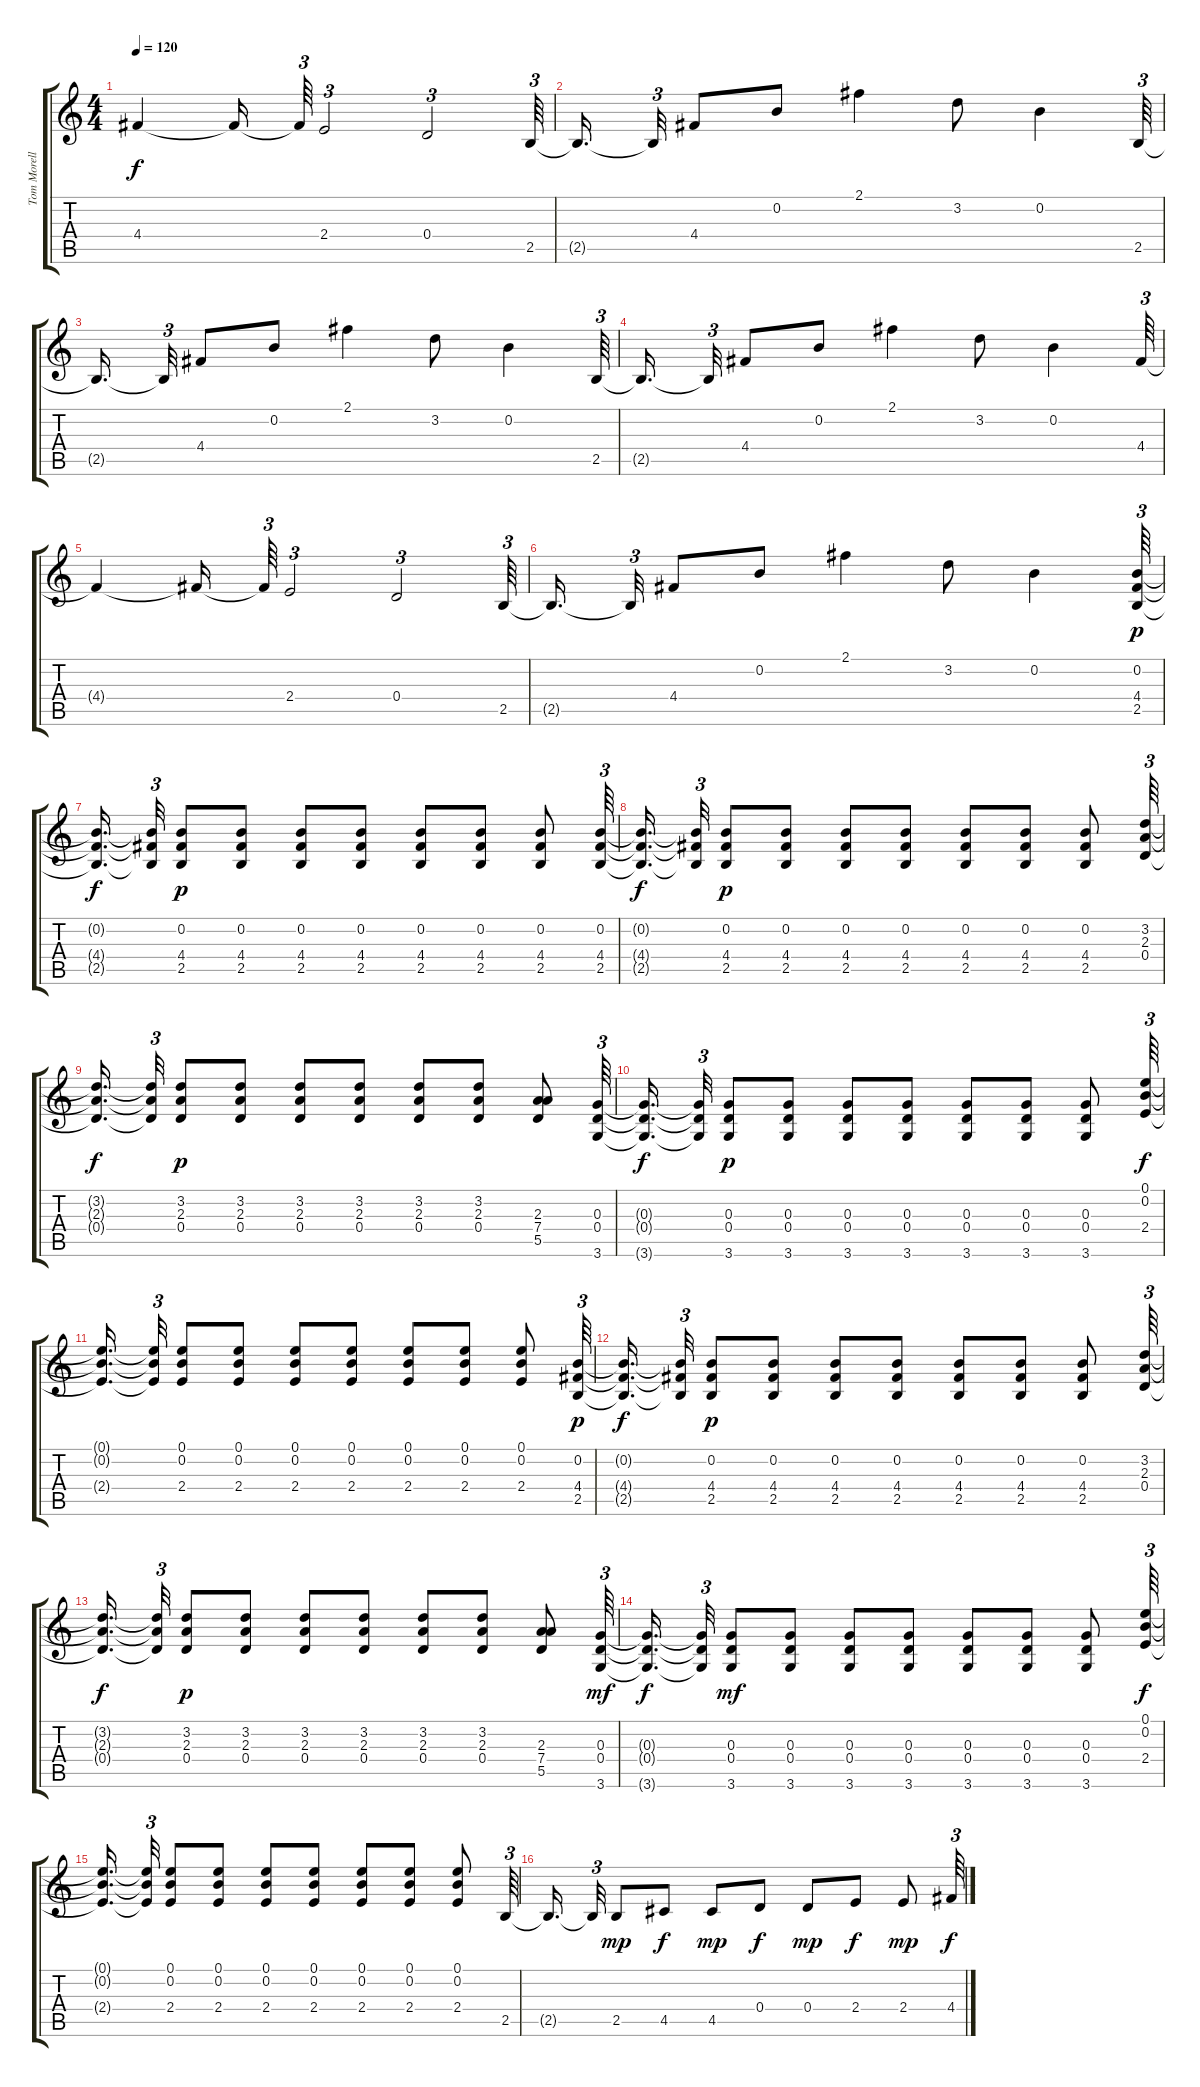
\track ("Tom Morello" "Tom Morell") {instrument electricguitarjazz}
\staff {score tabs}
\tuning (E4 B3 G3 D3 A2 E2) {hide}
\ts (4 4)
\tempo 120
\clef g2
\ks c
4.4{t}.4{dy f} 4.4{t}.16 4.4{t}.64{tu (3 2)} 2.4.2{tu (3 2)} 0.4.2{tu (3 2)} 2.5.64{tu (3 2)} |
2.5{t}.16{d beam splitsecondary} 2.5{t}.32{tu (3 2)} 4.4.8 0.2.8 2.1.4 3.2.8 0.2.4 2.5.64{tu (3 2)} |
2.5{t}.16{d beam splitsecondary} 2.5{t}.32{tu (3 2)} 4.4.8 0.2.8 2.1.4 3.2.8 0.2.4 2.5.64{tu (3 2)} |
2.5{t}.16{d beam splitsecondary} 2.5{t}.32{tu (3 2)} 4.4.8 0.2.8 2.1.4 3.2.8 0.2.4 4.4.64{tu (3 2)} |
4.4{t}.4 4.4{t}.16 4.4{t}.64{tu (3 2)} 2.4.2{tu (3 2)} 0.4.2{tu (3 2)} 2.5.64{tu (3 2)} |
2.5{t}.16{d beam splitsecondary} 2.5{t}.32{tu (3 2)} 4.4.8 0.2.8 2.1.4 3.2.8 0.2.4 (0.2 4.4 2.5).64{tu (3 2) dy p instrument electricguitarmuted} |
(0.2{t} 4.4{t} 2.5{t}).16{d dy f beam splitsecondary} (0.2{t} 4.4{t} 2.5{t}).32{tu (3 2)} (0.2 4.4 2.5).8{dy p} (0.2 4.4 2.5).8 (0.2 4.4 2.5).8 (0.2 4.4 2.5).8 (0.2 4.4 2.5).8 (0.2 4.4 2.5).8 (0.2 4.4 2.5).8 (0.2 4.4 2.5).64{tu (3 2)} |
(0.2{t} 4.4{t} 2.5{t}).16{d dy f beam splitsecondary} (0.2{t} 4.4{t} 2.5{t}).32{tu (3 2)} (0.2 4.4 2.5).8{dy p} (0.2 4.4 2.5).8 (0.2 4.4 2.5).8 (0.2 4.4 2.5).8 (0.2 4.4 2.5).8 (0.2 4.4 2.5).8 (0.2 4.4 2.5).8 (3.2 2.3 0.4).64{tu (3 2)} |
(3.2{t} 2.3{t} 0.4{t}).16{d dy f beam splitsecondary} (3.2{t} 2.3{t} 0.4{t}).32{tu (3 2)} (3.2 2.3 0.4).8{dy p} (3.2 2.3 0.4).8 (3.2 2.3 0.4).8 (3.2 2.3 0.4).8 (3.2 2.3 0.4).8 (3.2 2.3 0.4).8 (2.3 7.4 5.5).8 (0.3 0.4 3.6).64{tu (3 2)} |
(0.3{t} 0.4{t} 3.6{t}).16{d dy f beam splitsecondary} (0.3{t} 0.4{t} 3.6{t}).32{tu (3 2)} (0.3 0.4 3.6).8{dy p} (0.3 0.4 3.6).8 (0.3 0.4 3.6).8 (0.3 0.4 3.6).8 (0.3 0.4 3.6).8 (0.3 0.4 3.6).8 (0.3 0.4 3.6).8 (0.1 0.2 2.4).64{tu (3 2) dy f} |
(0.1{t} 0.2{t} 2.4{t}).16{d beam splitsecondary} (0.1{t} 0.2{t} 2.4{t}).32{tu (3 2)} (0.1 0.2 2.4).8 (0.1 0.2 2.4).8 (0.1 0.2 2.4).8 (0.1 0.2 2.4).8 (0.1 0.2 2.4).8 (0.1 0.2 2.4).8 (0.1 0.2 2.4).8 (0.2 4.4 2.5).64{tu (3 2) dy p} |
(0.2{t} 4.4{t} 2.5{t}).16{d dy f beam splitsecondary} (0.2{t} 4.4{t} 2.5{t}).32{tu (3 2)} (0.2 4.4 2.5).8{dy p} (0.2 4.4 2.5).8 (0.2 4.4 2.5).8 (0.2 4.4 2.5).8 (0.2 4.4 2.5).8 (0.2 4.4 2.5).8 (0.2 4.4 2.5).8 (3.2 2.3 0.4).64{tu (3 2)} |
(3.2{t} 2.3{t} 0.4{t}).16{d dy f beam splitsecondary} (3.2{t} 2.3{t} 0.4{t}).32{tu (3 2)} (3.2 2.3 0.4).8{dy p} (3.2 2.3 0.4).8 (3.2 2.3 0.4).8 (3.2 2.3 0.4).8 (3.2 2.3 0.4).8 (3.2 2.3 0.4).8 (2.3 7.4 5.5).8 (0.3 0.4 3.6).64{tu (3 2) dy mf} |
(0.3{t} 0.4{t} 3.6{t}).16{d dy f beam splitsecondary} (0.3{t} 0.4{t} 3.6{t}).32{tu (3 2)} (0.3 0.4 3.6).8{dy mf} (0.3 0.4 3.6).8 (0.3 0.4 3.6).8 (0.3 0.4 3.6).8 (0.3 0.4 3.6).8 (0.3 0.4 3.6).8 (0.3 0.4 3.6).8 (0.1 0.2 2.4).64{tu (3 2) dy f} |
(0.1{t} 0.2{t} 2.4{t}).16{d beam splitsecondary} (0.1{t} 0.2{t} 2.4{t}).32{tu (3 2)} (0.1 0.2 2.4).8 (0.1 0.2 2.4).8 (0.1 0.2 2.4).8 (0.1 0.2 2.4).8 (0.1 0.2 2.4).8 (0.1 0.2 2.4).8 (0.1 0.2 2.4).8 2.5.64{tu (3 2) volume 16 instrument distortionguitar} |
2.5{t}.16{d beam splitsecondary} 2.5{t}.32{tu (3 2)} 2.5.8{dy mp} 4.5.8{dy f} 4.5.8{dy mp} 0.4.8{dy f} 0.4.8{dy mp} 2.4.8{dy f} 2.4.8{dy mp} 4.4.64{tu (3 2) dy f}
